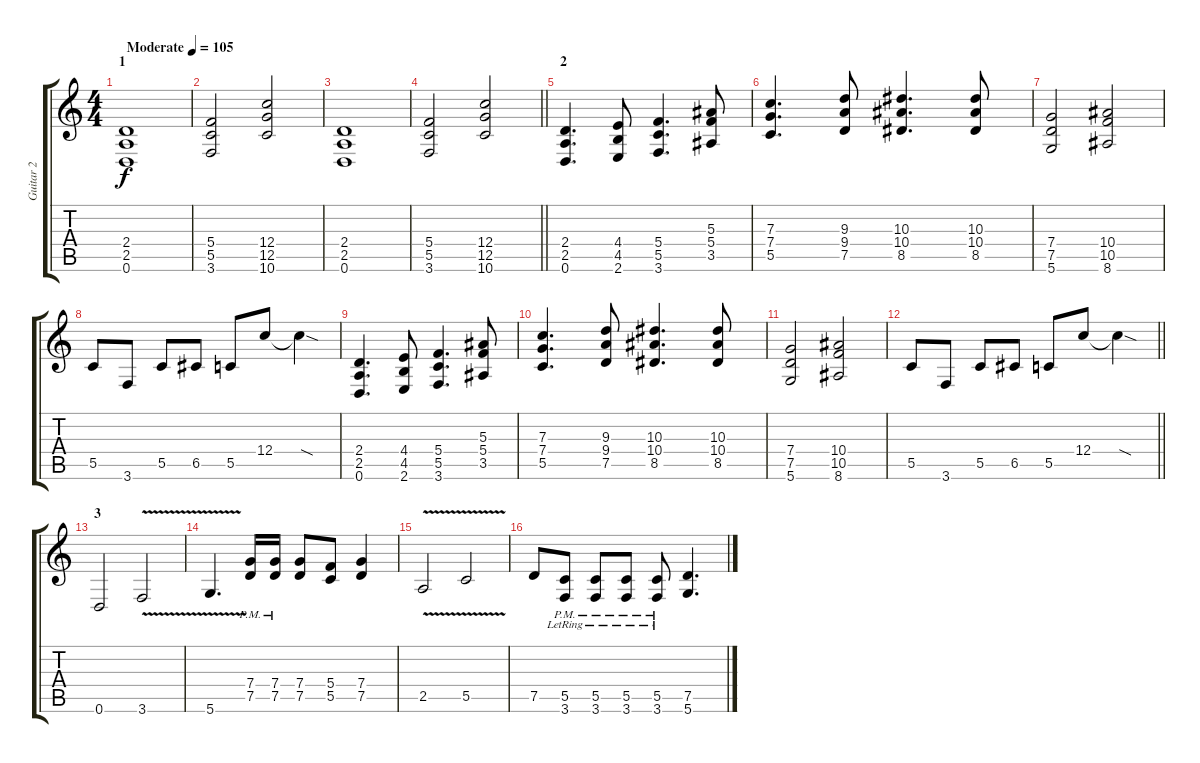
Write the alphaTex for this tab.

\track ("Guitar 2" "Guitar 2") {instrument distortionguitar}
\staff {score tabs}
\tuning (D4 A3 F3 C3 G2 D2) {hide}
\ts (4 4)
\section ("" "1")
\tempo (105 "Moderate")
\clef g2
\ks c
(2.4 2.5 0.6).1{dy f instrument distortionguitar} |
(5.4 5.5 3.6).2 (12.4 12.5 10.6).2 |
(2.4 2.5 0.6).1 |
\barLineRight lightlight
(5.4 5.5 3.6).2 (12.4 12.5 10.6).2 |
\section ("" "2")
(2.4 2.5 0.6).4{d} (4.4 4.5 2.6).8 (5.4 5.5 3.6).4{d} (5.3 5.4 3.5).8 |
(7.3 7.4 5.5).4{d} (9.3 9.4 7.5).8 (10.3 10.4 8.5).4{d} (10.3 10.4 8.5).8 |
(7.4 7.5 5.6).2 (10.4 10.5 8.6).2 |
5.5.8 3.6.8 5.5.8 6.5.8 5.5.8 12.4.8 12.4{sod t}.4 |
(2.4 2.5 0.6).4{d} (4.4 4.5 2.6).8 (5.4 5.5 3.6).4{d} (5.3 5.4 3.5).8 |
(7.3 7.4 5.5).4{d} (9.3 9.4 7.5).8 (10.3 10.4 8.5).4{d} (10.3 10.4 8.5).8 |
(7.4 7.5 5.6).2 (10.4 10.5 8.6).2 |
\barLineRight lightlight
5.5.8 3.6.8 5.5.8 6.5.8 5.5.8 12.4.8 12.4{sod t}.4 |
\section ("" "3")
0.6.2 3.6{v}.2 |
5.6{v}.4{d} (7.4{pm} 7.5{pm}).16 (7.4{pm} 7.5{pm}).16 (7.4 7.5).8 (5.4 5.5).8 (7.4 7.5).4 |
2.5{v}.2 5.5{v}.2 |
7.5.8 (5.5{pm lr} 3.6{pm lr}).8 (5.5{pm lr} 3.6{pm lr}).8 (5.5{pm lr} 3.6{pm lr}).8 (5.5{pm lr} 3.6{pm lr}).8 (7.5 5.6).4{d}
